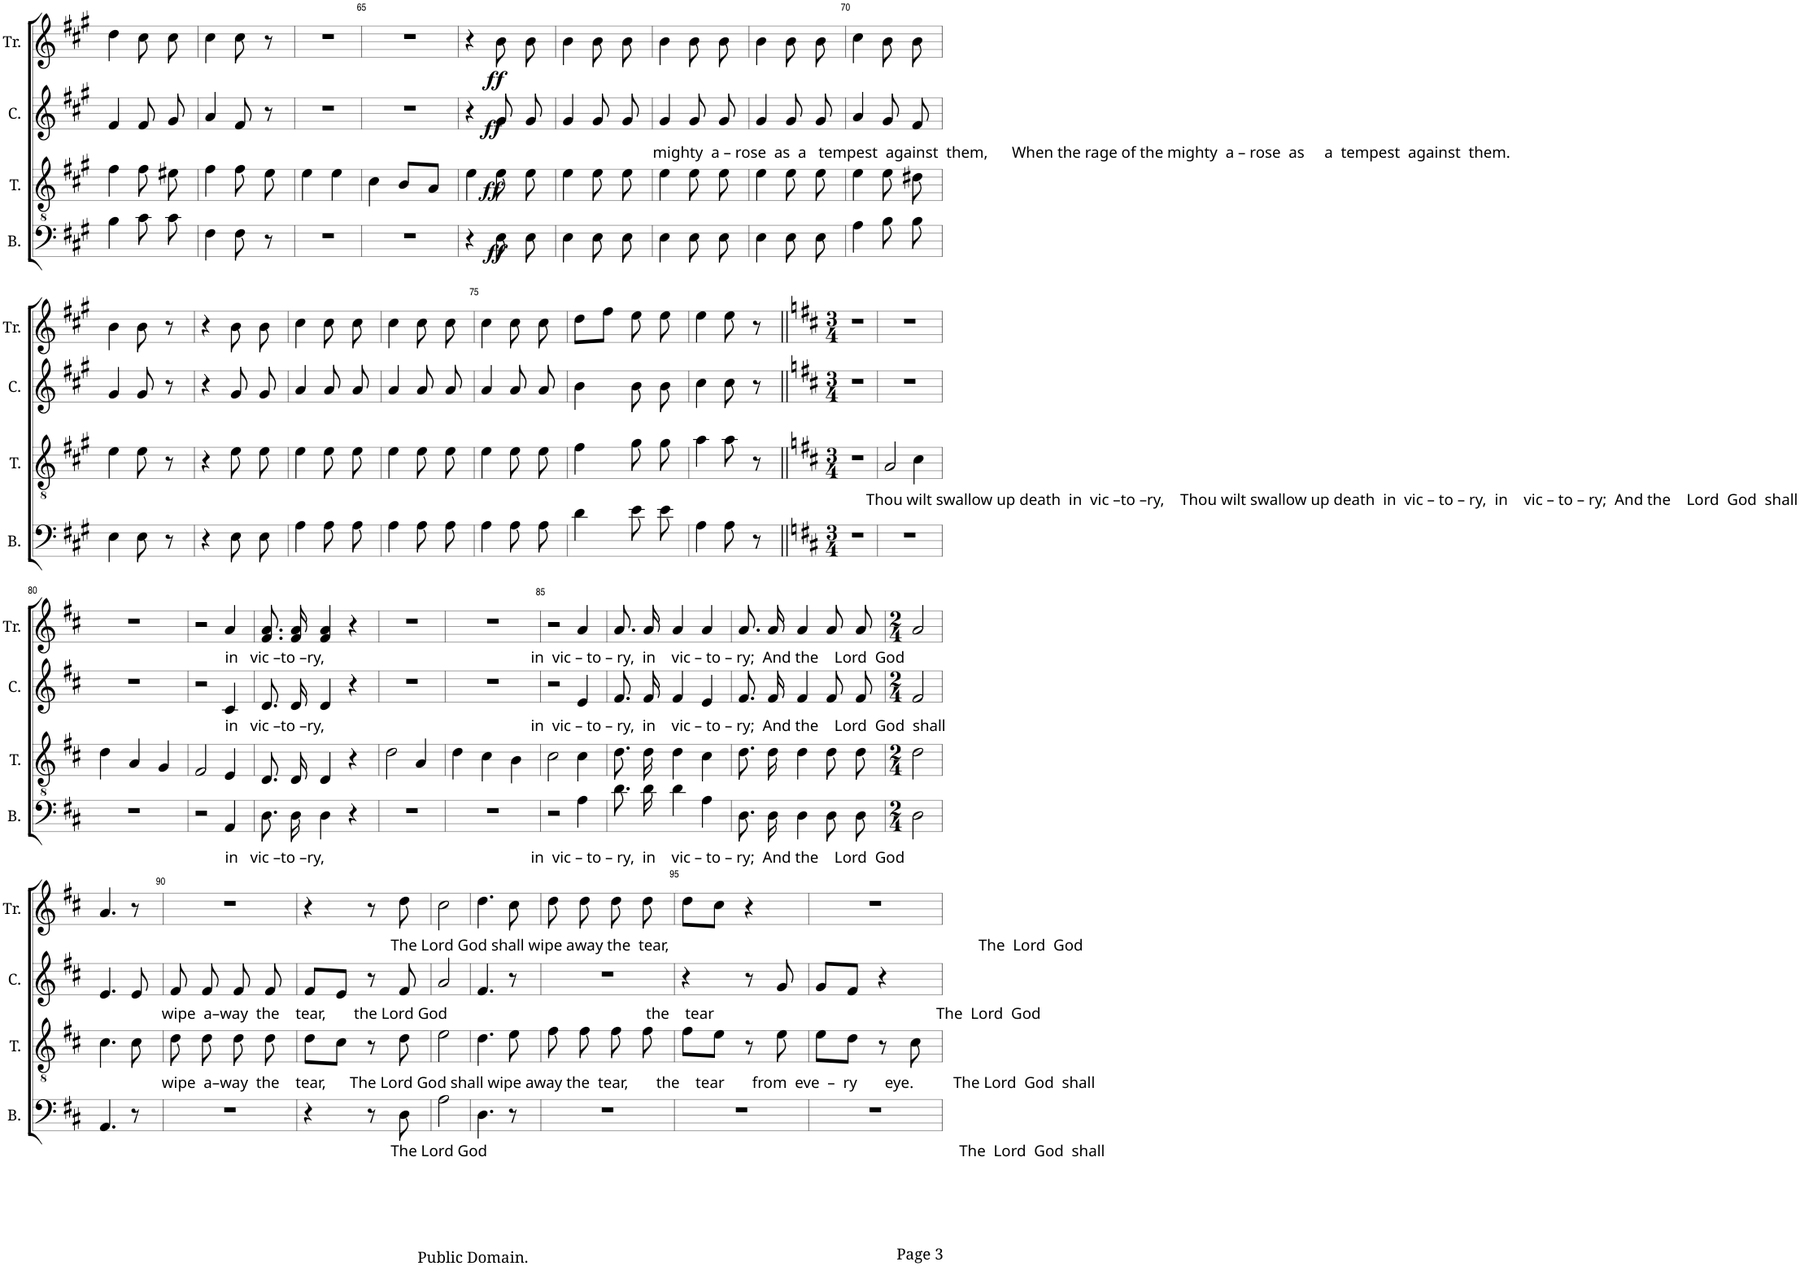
**kern	**dynam	**kern	**dynam	**kern	**dynam	**kern	**dynam
*part4	*part4	*part3	*part3	*part2	*part2	*part1	*part1
*staff4	*staff4	*staff3	*staff3	*staff2	*staff2	*staff1	*staff1
*I"B.	*	*I"T.	*	*I"C.	*	*I"Tr.	*
*I'B.	*	*I'T.	*	*I'C.	*	*I'Tr.	*
!!LO:PB:g=z
*clefF4	*	*clefGv2	*	*clefG2	*	*clefG2	*
*k[f#c#g#]	*	*k[f#c#g#]	*	*k[f#c#g#]	*	*k[f#c#g#]	*
*M2/4	*	*M2/4	*	*M2/4	*	*M2/4	*
=62	=62	=62	=62	=62	=62	=62	=62
4B\	.	4f#\	.	4f#/	.	4dd\	.
8c#\L	.	8f#\	.	8f#/	.	8cc#\	.
8c#\J	.	8e#X\	.	8g#/	.	8cc#\	.
=63	=63	=63	=63	=63	=63	=63	=63
4F#\	.	4f#\	.	4a/	.	4cc#\	.
8F#\	.	8f#\	.	8f#/	.	8cc#\	.
8r	.	8e\	.	8r	.	8r	.
=64	=64	=64	=64	=64	=64	=64	=64
2r	.	4e\	.	2r	.	2r	.
.	.	4e\	.	.	.	.	.
=65	=65	=65	=65	=65	=65	=65	=65
2r	.	4c#\	.	2r	.	2r	.
.	.	8B/L	.	.	.	.	.
.	.	8A/J	.	.	.	.	.
=66	=66	=66	=66	=66	=66	=66	=66
4r	.	4e\	.	4r	.	4r	.
!	!LO:DY:b	!	!LO:DY:b	!	!LO:DY:b	!	!LO:DY:b
8E\L	ff	8e\	ff	8g#/	ff	8b\	ff
8E\J	.	8e\	.	8g#/	.	8b\	.
=67	=67	=67	=67	=67	=67	=67	=67
4E\	.	4e\	.	4g#/	.	4b\	.
8E\L	.	8e\	.	8g#/	.	8b\	.
8E\J	.	8e\	.	8g#/	.	8b\	.
=68	=68	=68	=68	=68	=68	=68	=68
!	!	!	!	!LO:TX:b:t=mighty  a – rose  as  a   tempest  against  them,      When the rage of the mighty  a – rose  as     a  tempest  against  them.	!	!	!
4E\	.	4e\	.	4g#/	.	4b\	.
8E\L	.	8e\	.	8g#/	.	8b\	.
8E\J	.	8e\	.	8g#/	.	8b\	.
=69	=69	=69	=69	=69	=69	=69	=69
4E\	.	4e\	.	4g#/	.	4b\	.
8E\L	.	8e\	.	8g#/	.	8b\	.
8E\J	.	8e\	.	8g#/	.	8b\	.
=70	=70	=70	=70	=70	=70	=70	=70
4A\	.	4e\	.	4a/	.	4cc#\	.
8B\L	.	8e\	.	8g#/	.	8b\	.
8B\J	.	8d#X\	.	8f#/	.	8b\	.
!!LO:LB:g=z
=71	=71	=71	=71	=71	=71	=71	=71
4E\	.	4e\	.	4g#/	.	4b\	.
8E\	.	8e\	.	8g#/	.	8b\	.
8r	.	8r	.	8r	.	8r	.
=72	=72	=72	=72	=72	=72	=72	=72
4r	.	4r	.	4r	.	4r	.
8E\L	.	8e\	.	8g#/	.	8b\	.
8E\J	.	8e\	.	8g#/	.	8b\	.
=73	=73	=73	=73	=73	=73	=73	=73
4A\	.	4e\	.	4a/	.	4cc#\	.
8A\L	.	8e\	.	8a/	.	8cc#\	.
8A\J	.	8e\	.	8a/	.	8cc#\	.
=74	=74	=74	=74	=74	=74	=74	=74
4A\	.	4e\	.	4a/	.	4cc#\	.
8A\L	.	8e\	.	8a/	.	8cc#\	.
8A\J	.	8e\	.	8a/	.	8cc#\	.
=75	=75	=75	=75	=75	=75	=75	=75
4A\	.	4e\	.	4a/	.	4cc#\	.
8A\L	.	8e\	.	8a/	.	8cc#\	.
8A\J	.	8e\	.	8a/	.	8cc#\	.
=76	=76	=76	=76	=76	=76	=76	=76
4d\	.	4f#\	.	4b\	.	8dd\L	.
.	.	.	.	.	.	8ff#\J	.
8e\L	.	8g#\	.	8b\	.	8ee\	.
8e\J	.	8g#\	.	8b\	.	8ee\	.
=77	=77	=77	=77	=77	=77	=77	=77
4A\	.	4a\	.	4cc#\	.	4ee\	.
8A\	.	8a\	.	8cc#\	.	8ee\	.
8r	.	8r	.	8r	.	8r	.
=78||	=78||	=78||	=78||	=78||	=78||	=78||	=78||
*k[f#c#]	*	*k[f#c#]	*	*k[f#c#]	*	*k[f#c#]	*
*M3/4	*	*M3/4	*	*M3/4	*	*M3/4	*
2.r	.	2.r	.	2.r	.	2.r	.
=79	=79	=79	=79	=79	=79	=79	=79
!	!	!LO:TX:b:t=Thou wilt swallow up death  in  vic –to –ry,    Thou wilt swallow up death  in  vic – to – ry,  in    vic – to – ry;  And the    Lord  God  shall	!	!	!	!	!
2.r	.	2A/	.	2.r	.	2.r	.
.	.	4c#\	.	.	.	.	.
!!LO:LB:g=z
=80	=80	=80	=80	=80	=80	=80	=80
2.r	.	4d\	.	2.r	.	2.r	.
.	.	4A/	.	.	.	.	.
.	.	4G/	.	.	.	.	.
=81	=81	=81	=81	=81	=81	=81	=81
2r	.	2F#/	.	2r	.	2r	.
!	!	!	!	!	!	!LO:TX:b:t=in   vic –to –ry,                                                    in  vic – to – ry,  in    vic – to – ry;  And the    Lord  God	!
!	!	!	!	!LO:TX:b:t=in   vic –to –ry,                                                    in  vic – to – ry,  in    vic – to – ry;  And the    Lord  God  shall	!	!	!
!LO:TX:b:t=in   vic –to –ry,                                                    in  vic – to – ry,  in    vic – to – ry;  And the    Lord  God	!	!	!	!	!	!	!
4AA/	.	4E/	.	4c#/	.	4a/	.
=82	=82	=82	=82	=82	=82	=82	=82
8.D\L	.	8.D/	.	8.d/	.	8.f#/ 8.a/	.
16D\Jk	.	16D/	.	16d/	.	16f#/ 16a/	.
4D\	.	4D/	.	4d/	.	4f#/ 4a/	.
4r	.	4r	.	4r	.	4r	.
=83	=83	=83	=83	=83	=83	=83	=83
2.r	.	2d\	.	2.r	.	2.r	.
.	.	4A/	.	.	.	.	.
=84	=84	=84	=84	=84	=84	=84	=84
2.r	.	4d\	.	2.r	.	2.r	.
.	.	4c#\	.	.	.	.	.
.	.	4B\	.	.	.	.	.
=85	=85	=85	=85	=85	=85	=85	=85
2r	.	2c#\	.	2r	.	2r	.
4A\	.	4c#\	.	4e/	.	4a/	.
=86	=86	=86	=86	=86	=86	=86	=86
8.d\L	.	8.d\	.	8.f#/	.	8.a/	.
16d\Jk	.	16d\	.	16f#/	.	16a/	.
4d\	.	4d\	.	4f#/	.	4a/	.
4A\	.	4c#\	.	4e/	.	4a/	.
=87	=87	=87	=87	=87	=87	=87	=87
8.D\L	.	8.d\	.	8.f#/	.	8.a/	.
16D\Jk	.	16d\	.	16f#/	.	16a/	.
4D\	.	4d\	.	4f#/	.	4a/	.
8D\L	.	8d\	.	8f#/	.	8a/	.
8D\J	.	8d\	.	8f#/	.	8a/	.
=88	=88	=88	=88	=88	=88	=88	=88
*M2/4	*	*M2/4	*	*M2/4	*	*M2/4	*
2D\	.	2d\	.	2f#/	.	2a/	.
!!LO:LB:g=z
=89	=89	=89	=89	=89	=89	=89	=89
4.AA/	.	4.c#\	.	4.e/	.	4.a/	.
8r	.	8c#\	.	8e/	.	8r	.
=90	=90	=90	=90	=90	=90	=90	=90
!	!	!	!	!LO:TX:b:t=wipe  a–way  the    tear,       the Lord God                                                  the    tear                                                        The  Lord  God	!	!	!
!	!	!LO:TX:b:t=wipe  a–way  the    tear,      The Lord God shall wipe away the  tear,       the    tear       from  eve  –  ry       eye.          The Lord  God  shall	!	!	!	!	!
2r	.	8d\	.	8f#/	.	2r	.
.	.	8d\	.	8f#/	.	.	.
.	.	8d\	.	8f#/	.	.	.
.	.	8d\	.	8f#/	.	.	.
=91	=91	=91	=91	=91	=91	=91	=91
4r	.	8d\L	.	8f#/L	.	4r	.
.	.	8c#\J	.	8e/J	.	.	.
8r	.	8r	.	8r	.	8r	.
!	!	!	!	!	!	!LO:TX:b:t=The Lord God shall wipe away the  tear,                                                                              The  Lord  God	!
!LO:TX:b:t=The Lord God                                                                                                                       The  Lord  God  shall	!	!	!	!	!	!	!
8D\	.	8d\	.	8f#/	.	8dd\	.
=92	=92	=92	=92	=92	=92	=92	=92
2A\	.	2e\	.	2a/	.	2cc#\	.
=93	=93	=93	=93	=93	=93	=93	=93
4.D\	.	4.d\	.	4.f#/	.	4.dd\	.
8r	.	8e\	.	8r	.	8cc#\	.
=94	=94	=94	=94	=94	=94	=94	=94
2r	.	8f#\	.	2r	.	8dd\	.
.	.	8f#\	.	.	.	8dd\	.
.	.	8f#\	.	.	.	8dd\	.
.	.	8f#\	.	.	.	8dd\	.
=95	=95	=95	=95	=95	=95	=95	=95
2r	.	8f#\L	.	4r	.	8dd\L	.
.	.	8e\J	.	.	.	8cc#\J	.
.	.	8r	.	8r	.	4r	.
.	.	8e\	.	8g/	.	.	.
=96	=96	=96	=96	=96	=96	=96	=96
2r	.	8e\L	.	8g/L	.	2r	.
.	.	8d\J	.	8f#/J	.	.	.
.	.	8r	.	4r	.	.	.
.	.	8c#\	.	.	.	.	.
=	=	=	=	=	=	=	=
*-	*-	*-	*-	*-	*-	*-	*-
